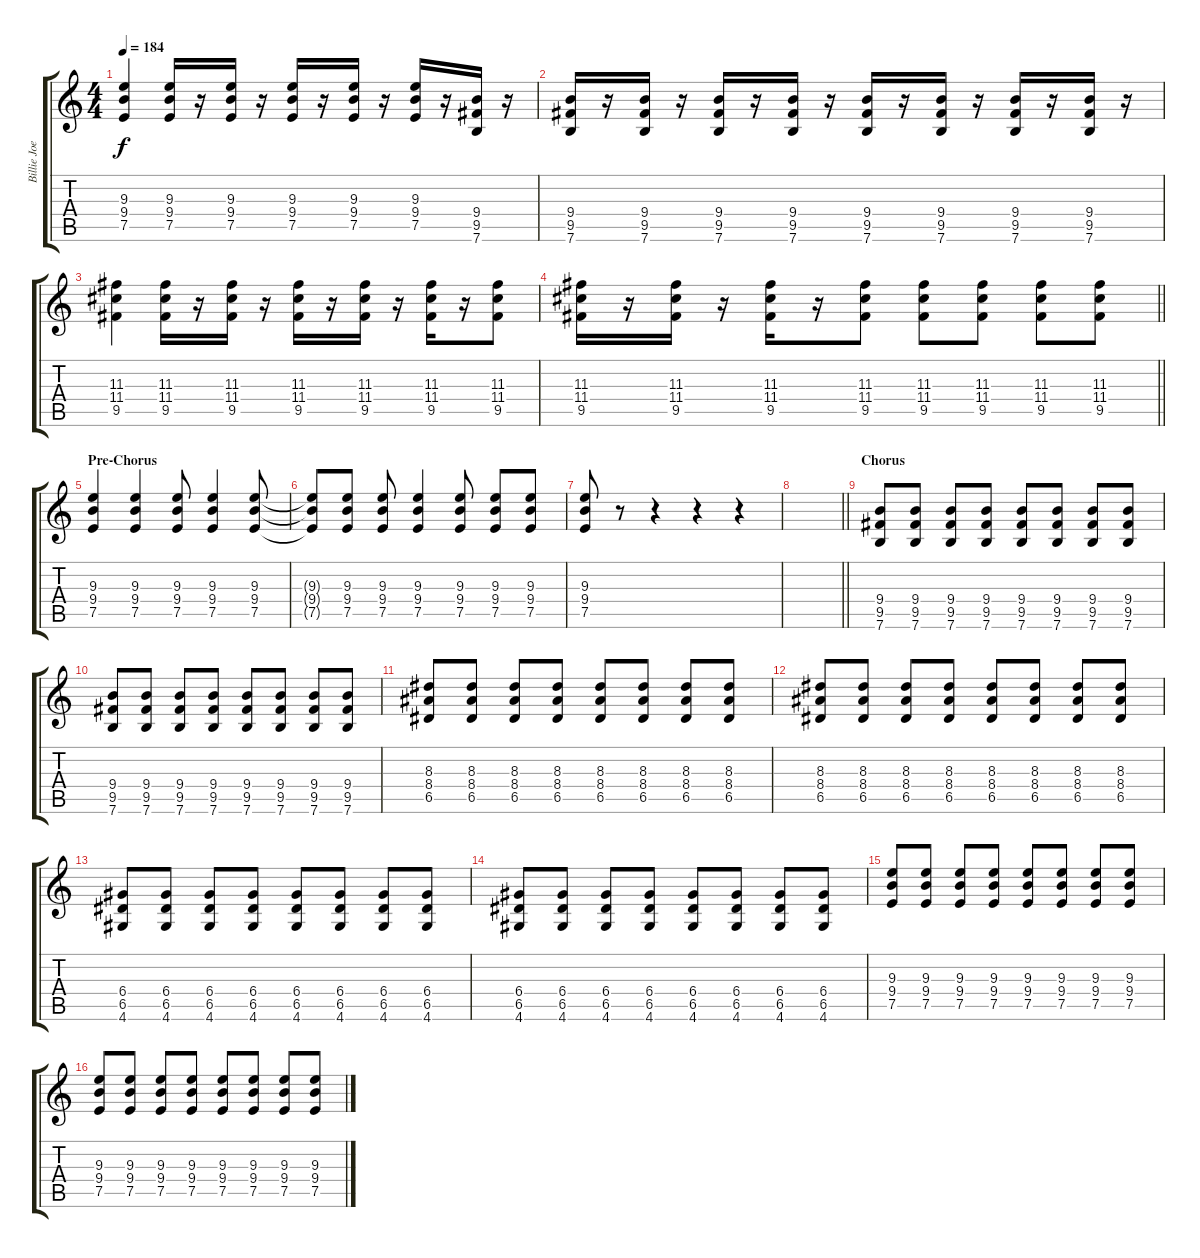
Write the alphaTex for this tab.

\track ("Billie Joe Armstrong - Guitar" "Billie Joe") {instrument distortionguitar}
\staff {score tabs}
\tuning (E4 B3 G3 D3 A2 E2) {hide}
\ts (4 4)
\tempo 184
\clef g2
\ks c
(9.3 9.4 7.5).4{dy f} (9.3 9.4 7.5).16 r.16 (9.3 9.4 7.5).16 r.16 (9.3 9.4 7.5).16 r.16 (9.3 9.4 7.5).16 r.16 (9.3 9.4 7.5).16 r.16 (9.4 9.5 7.6).16 r.16 |
(9.4 9.5 7.6).16 r.16 (9.4 9.5 7.6).16 r.16 (9.4 9.5 7.6).16 r.16 (9.4 9.5 7.6).16 r.16 (9.4 9.5 7.6).16 r.16 (9.4 9.5 7.6).16 r.16 (9.4 9.5 7.6).16 r.16 (9.4 9.5 7.6).16 r.16 |
(11.3 11.4 9.5).4 (11.3 11.4 9.5).16 r.16 (11.3 11.4 9.5).16 r.16 (11.3 11.4 9.5).16 r.16 (11.3 11.4 9.5).16 r.16 (11.3 11.4 9.5).16 r.16 (11.3 11.4 9.5).8 |
\barLineRight lightlight
(11.3 11.4 9.5).16 r.16 (11.3 11.4 9.5).16 r.16 (11.3 11.4 9.5).16 r.16 (11.3 11.4 9.5).8 (11.3 11.4 9.5).8 (11.3 11.4 9.5).8 (11.3 11.4 9.5).8 (11.3 11.4 9.5).8 |
\section ("" "Pre-Chorus")
(9.3 9.4 7.5).4 (9.3 9.4 7.5).4 (9.3 9.4 7.5).8 (9.3 9.4 7.5).4 (9.3 9.4 7.5).8 |
(9.3{t} 9.4{t} 7.5{t}).8 (9.3 9.4 7.5).8 (9.3 9.4 7.5).8 (9.3 9.4 7.5).4 (9.3 9.4 7.5).8 (9.3 9.4 7.5).8 (9.3 9.4 7.5).8 |
(9.3 9.4 7.5).8 r.8 r.4 r.4 r.4 |
\barLineRight lightlight
|
\section ("" "Chorus")
(9.4 9.5 7.6).8 (9.4 9.5 7.6).8 (9.4 9.5 7.6).8 (9.4 9.5 7.6).8 (9.4 9.5 7.6).8 (9.4 9.5 7.6).8 (9.4 9.5 7.6).8 (9.4 9.5 7.6).8 |
(9.4 9.5 7.6).8 (9.4 9.5 7.6).8 (9.4 9.5 7.6).8 (9.4 9.5 7.6).8 (9.4 9.5 7.6).8 (9.4 9.5 7.6).8 (9.4 9.5 7.6).8 (9.4 9.5 7.6).8 |
(8.3 8.4 6.5).8 (8.3 8.4 6.5).8 (8.3 8.4 6.5).8 (8.3 8.4 6.5).8 (8.3 8.4 6.5).8 (8.3 8.4 6.5).8 (8.3 8.4 6.5).8 (8.3 8.4 6.5).8 |
(8.3 8.4 6.5).8 (8.3 8.4 6.5).8 (8.3 8.4 6.5).8 (8.3 8.4 6.5).8 (8.3 8.4 6.5).8 (8.3 8.4 6.5).8 (8.3 8.4 6.5).8 (8.3 8.4 6.5).8 |
(6.4 6.5 4.6).8 (6.4 6.5 4.6).8 (6.4 6.5 4.6).8 (6.4 6.5 4.6).8 (6.4 6.5 4.6).8 (6.4 6.5 4.6).8 (6.4 6.5 4.6).8 (6.4 6.5 4.6).8 |
(6.4 6.5 4.6).8 (6.4 6.5 4.6).8 (6.4 6.5 4.6).8 (6.4 6.5 4.6).8 (6.4 6.5 4.6).8 (6.4 6.5 4.6).8 (6.4 6.5 4.6).8 (6.4 6.5 4.6).8 |
(9.3 9.4 7.5).8 (9.3 9.4 7.5).8 (9.3 9.4 7.5).8 (9.3 9.4 7.5).8 (9.3 9.4 7.5).8 (9.3 9.4 7.5).8 (9.3 9.4 7.5).8 (9.3 9.4 7.5).8 |
(9.3 9.4 7.5).8 (9.3 9.4 7.5).8 (9.3 9.4 7.5).8 (9.3 9.4 7.5).8 (9.3 9.4 7.5).8 (9.3 9.4 7.5).8 (9.3 9.4 7.5).8 (9.3 9.4 7.5).8
